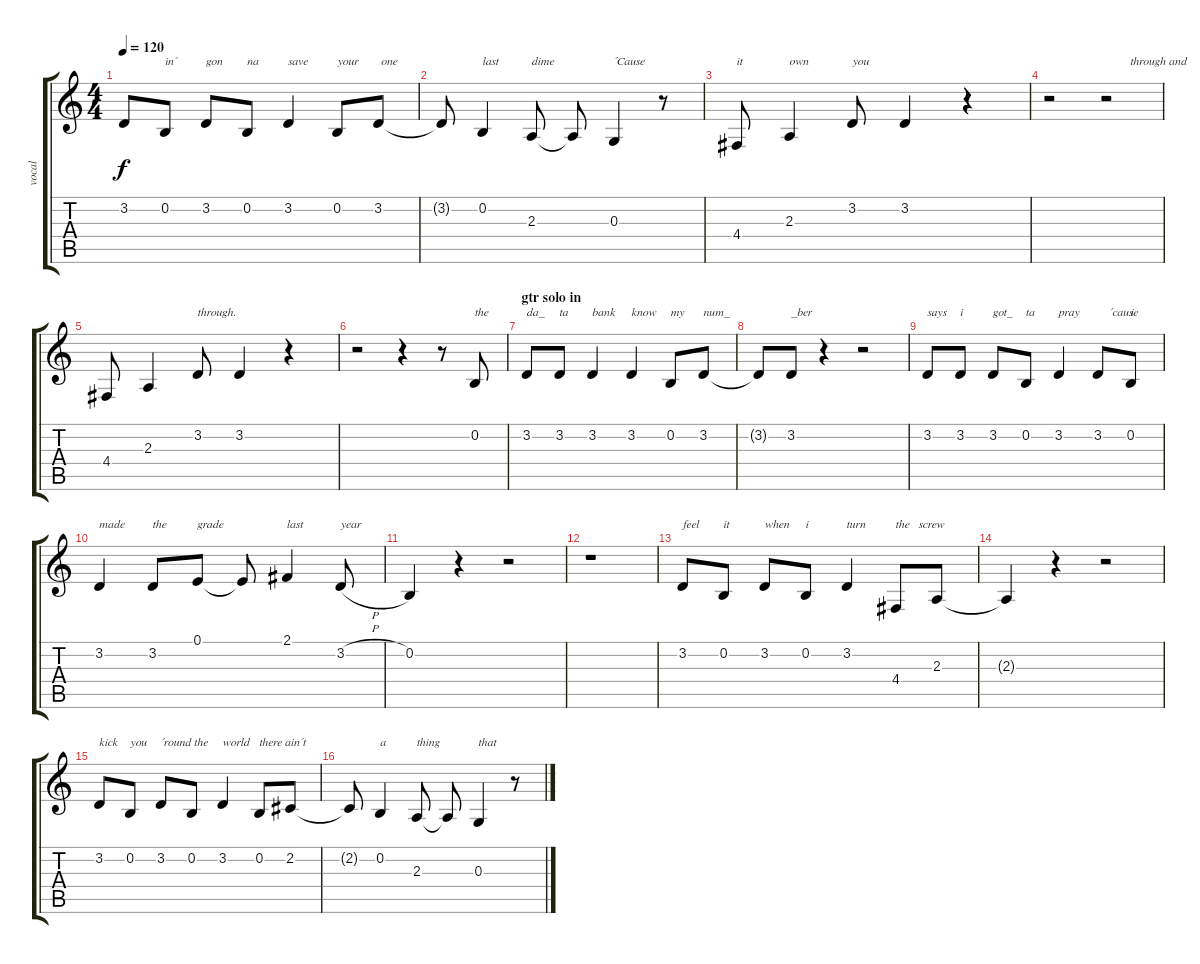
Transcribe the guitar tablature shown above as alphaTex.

\track ("vocal" "vocal") {instrument voiceoohs}
\staff {score tabs}
\tuning (E4 B3 G3 D3 A2 E2) {hide}
\ts (4 4)
\tempo 120
\clef g2
\ks c
3.2.8{dy f} 0.2.8{txt "in´"} 3.2.8{txt "gon"} 0.2.8{txt "na"} 3.2.4{txt "save"} 0.2.8{txt "your "} 3.2.8{txt " one"} |
3.2{t}.8 0.2.4{txt "last"} 2.3.8{txt "dime"} 2.3{t}.8 0.3.4{txt "´Cause"} r.8 |
4.4.8{txt "it"} 2.3.4{txt "own"} 3.2.8{txt "you"} 3.2.4 r.4 |
r.2 r.2{txt "        through and "} |
4.4.8 2.3.4 3.2.8{txt "through."} 3.2.4 r.4 |
r.2 r.4 r.8 0.2.8{txt "the"} |
\section ("" "gtr solo in")
3.2.8{txt "da_"} 3.2.8{txt "ta"} 3.2.4{txt "bank"} 3.2.4{txt "know"} 0.2.8{txt "my"} 3.2.8{txt "num_"} |
3.2{t}.8 3.2.8{txt "_ber"} r.4 r.2 |
3.2.8{txt "says"} 3.2.8{txt "i"} 3.2.8{txt "got_"} 0.2.8{txt "ta"} 3.2.4{txt "pray          ´cause"} 3.2.8 0.2.8{txt "i"} |
3.2.4{txt "made"} 3.2.8{txt "the"} 0.1.8{txt "grade"} 0.1{t}.8 2.1.4{txt "last"} 3.2{h}.8{txt "year"} |
0.2.4 r.4 r.2 |
r.1 |
3.2.8{txt "feel"} 0.2.8{txt "it"} 3.2.8{txt "when"} 0.2.8{txt "i"} 3.2.4{txt "turn"} 4.4.8{txt "the   screw"} 2.3.8 |
2.3{t}.4 r.4 r.2 |
3.2.8{txt "kick"} 0.2.8{txt "you"} 3.2.8{txt "´round the"} 0.2.8 3.2.4{txt "world"} 0.2.8{txt "there ain´t "} 2.2.8 |
2.2{t}.8 0.2.4{txt "a"} 2.3.8{txt "thing"} 2.3{t}.8 0.3.4{txt "that"} r.8
